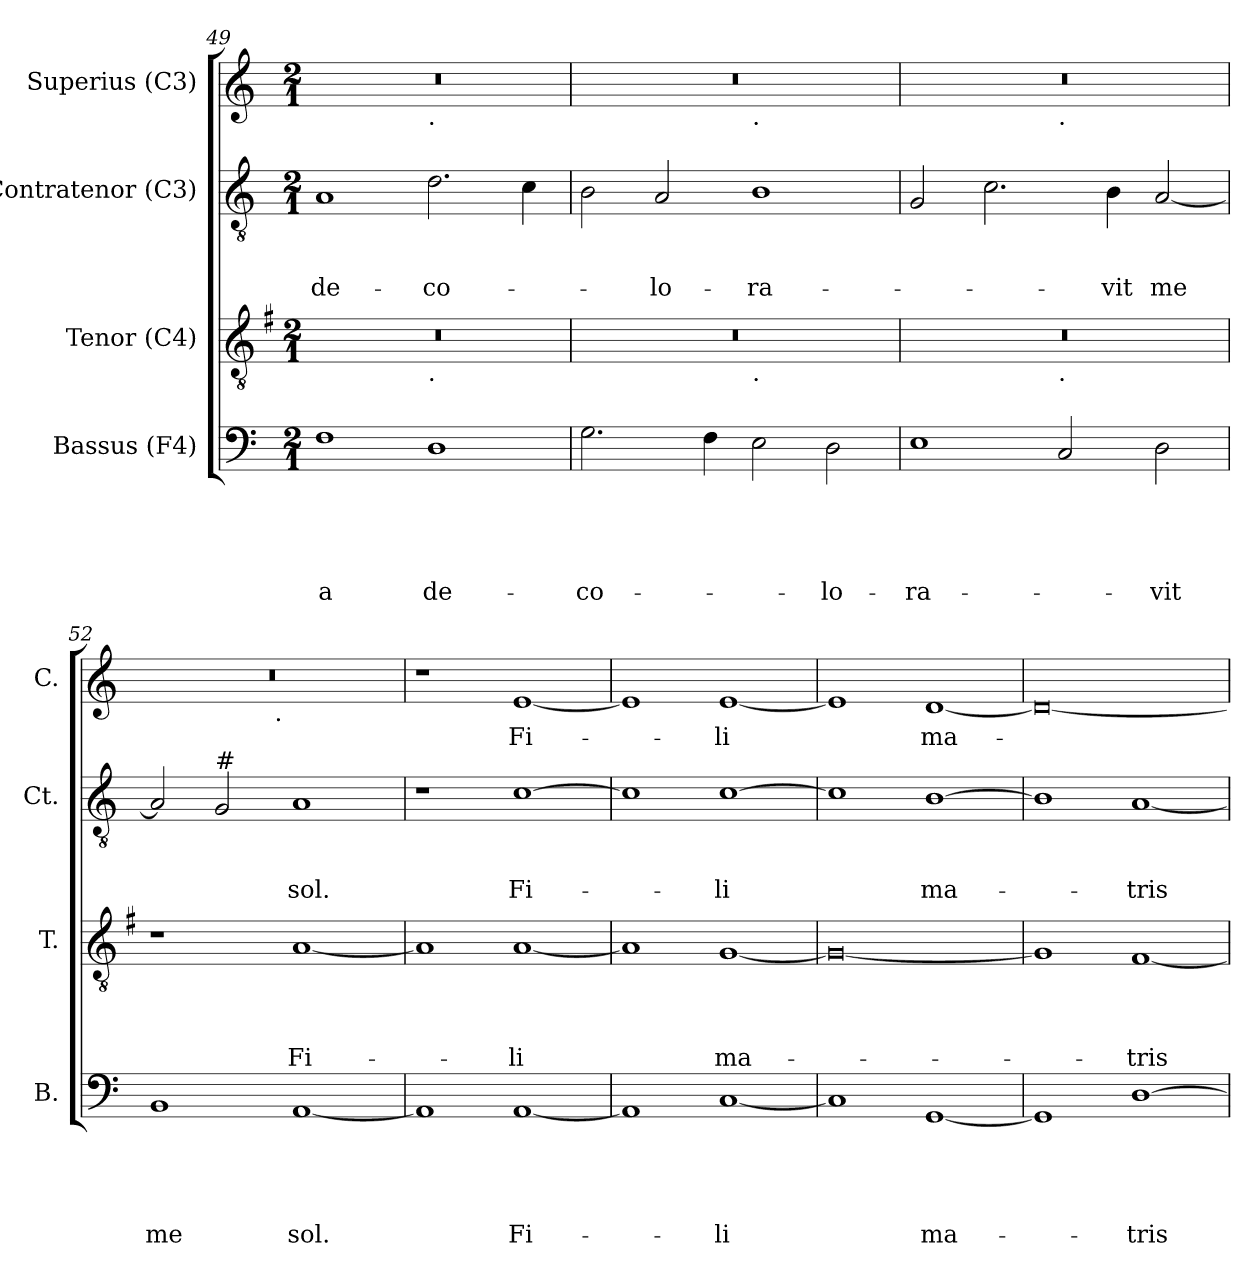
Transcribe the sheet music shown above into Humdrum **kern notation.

**kern	**text	**text	**text	**text	**text	**kern	**text	**text	**text	**text	**kern	**text	**text	**text	**kern	**text
*part4	*part4	*part4	*part4	*part4	*part4	*part3	*part3	*part3	*part3	*part3	*part2	*part2	*part2	*part2	*part1	*part1
*staff4	*staff4	*staff4	*staff4	*staff4	*staff4	*staff3	*staff3	*staff3	*staff3	*staff3	*staff2	*staff2	*staff2	*staff2	*staff1	*staff1
*I"Bassus (F4)	*	*	*	*	*	*I"Tenor (C4)	*	*	*	*	*I"Contratenor (C3)	*	*	*	*I"Superius (C3)	*
*I'B.	*	*	*	*	*	*I'T.	*	*	*	*	*I'Ct.	*	*	*	*I'C.	*
*clefF4	*	*	*	*	*	*clefGv2	*	*	*	*	*clefGv2	*	*	*	*clefG2	*
*k[]	*	*	*	*	*	*k[f#]	*	*	*	*	*k[]	*	*	*	*k[]	*
*C:	*	*	*	*	*	*G:	*	*	*	*	*C:	*	*	*	*C:	*
*M2/1	*	*	*	*	*	*M2/1	*	*	*	*	*M2/1	*	*	*	*M2/1	*
=49	=49	=49	=49	=49	=49	=49	=49	=49	=49	=49	=49	=49	=49	=49	=49	=49
!	!	!	!	!	!LO:LY:b:rj	!	!	!	!	!	!	!	!	!LO:LY:b	!	!
*	*	*	*	*	*	*^	*	*	*	*	*	*	*	*	*^	*
1F	.	.	.	.	-a	0r	1ryy	.	.	.	.	1A	.	.	de-	0r	1ryy	.
!	!	!	!	!	!	!	!	!	!	!	!	!	!	!	!	!	!LO:TX:b:t=.	!
!	!	!	!	!	!	!	!LO:TX:b:t=.	!	!	!	!	!	!	!	!	!	!	!
!	!	!	!	!	!LO:LY:b	!	!	!	!	!	!	!	!	!	!LO:LY:b	!	!	!
1D	.	.	.	.	de-	.	1ryy	.	.	.	.	2.d\	.	.	-co-	.	1ryy	.
.	.	.	.	.	.	.	.	.	.	.	.	4c\	.	.	.	.	.	.
=50	=50	=50	=50	=50	=50	=50	=50	=50	=50	=50	=50	=50	=50	=50	=50	=50	=50	=50
!	!	!	!	!	!LO:LY:b	!	!	!	!	!	!	!	!	!	!	!	!	!
2.G\	.	.	.	.	-co-	0r	1ryy	.	.	.	.	2B\	.	.	.	0r	1ryy	.
!	!	!	!	!	!	!	!	!	!	!	!	!	!	!	!LO:LY:b	!	!	!
.	.	.	.	.	.	.	.	.	.	.	.	2A/	.	.	-lo-	.	.	.
4F\	.	.	.	.	.	.	.	.	.	.	.	.	.	.	.	.	.	.
!	!	!	!	!	!	!	!	!	!	!	!	!	!	!	!	!	!LO:TX:b:t=.	!
!	!	!	!	!	!	!	!LO:TX:b:t=.	!	!	!	!	!	!	!	!	!	!	!
!	!	!	!	!	!	!	!	!	!	!	!	!	!	!	!LO:LY:b	!	!	!
2E\	.	.	.	.	.	.	1ryy	.	.	.	.	1B	.	.	-ra-	.	1ryy	.
!	!	!	!	!	!LO:LY:b	!	!	!	!	!	!	!	!	!	!	!	!	!
2D\	.	.	.	.	-lo-	.	.	.	.	.	.	.	.	.	.	.	.	.
=51	=51	=51	=51	=51	=51	=51	=51	=51	=51	=51	=51	=51	=51	=51	=51	=51	=51	=51
!	!	!	!	!	!LO:LY:b	!	!	!	!	!	!	!	!	!	!	!	!	!
1E	.	.	.	.	-ra-	0r	1ryy	.	.	.	.	2G/	.	.	.	0r	1ryy	.
.	.	.	.	.	.	.	.	.	.	.	.	2.c\	.	.	.	.	.	.
!	!	!	!	!	!	!	!	!	!	!	!	!	!	!	!	!	!LO:TX:b:t=.	!
!	!	!	!	!	!	!	!LO:TX:b:t=.	!	!	!	!	!	!	!	!	!	!	!
2C/	.	.	.	.	.	.	1ryy	.	.	.	.	.	.	.	.	.	1ryy	.
!	!	!	!	!	!	!	!	!	!	!	!	!	!	!	!LO:LY:b	!	!	!
.	.	.	.	.	.	.	.	.	.	.	.	4B\	.	.	-vit	.	.	.
!	!	!	!	!	!LO:LY:b	!	!	!	!	!	!	!	!	!	!LO:LY:b	!	!	!
2D\	.	.	.	.	-vit	.	.	.	.	.	.	[<2A/	.	.	me	.	.	.
=52	=52	=52	=52	=52	=52	=52	=52	=52	=52	=52	=52	=52	=52	=52	=52	=52	=52	=52
!	!	!	!	!	!LO:LY:b	!	!	!	!	!	!	!	!	!	!	!	!	!
*	*	*	*	*	*	*v	*v	*	*	*	*	*	*	*	*	*	*	*
1BB	.	.	.	.	me	1r	.	.	.	.	2A/]	.	.	.	0r	2...ryy	.
!	!	!	!	!	!	!	!	!	!	!	!LO:TX:a:t=#	!	!	!	!	!	!
.	.	.	.	.	.	.	.	.	.	.	2G/	.	.	.	.	.	.
!	!	!	!	!	!	!	!	!	!	!	!	!	!	!	!	!LO:TX:b:t=.	!
.	.	.	.	.	.	.	.	.	.	.	.	.	.	.	.	1ryy	.
!	!	!	!	!	!LO:LY:b	!	!	!	!	!LO:LY:b	!	!	!	!LO:LY:b	!	!	!
[<1AA	.	.	.	.	sol.	[<1A	.	.	.	Fi-	1A	.	.	sol.	.	.	.
.	.	.	.	.	.	.	.	.	.	.	.	.	.	.	.	16ryy	.
*	*	*	*	*	*	*	*	*	*	*	*	*	*	*	*v	*v	*
=53	=53	=53	=53	=53	=53	=53	=53	=53	=53	=53	=53	=53	=53	=53	=53	=53
1AA]	.	.	.	.	.	1A]	.	.	.	.	1r	.	.	.	1r	.
!	!	!	!	!	!LO:LY:b	!	!	!	!	!LO:LY:b:rj	!	!	!	!LO:LY:b	!	!LO:LY:b
[<1AA	.	.	.	.	Fi-	[<1A	.	.	.	-li	[<1c	.	.	Fi-	[<1e	Fi-
!!LO:LB:g=z
=54	=54	=54	=54	=54	=54	=54	=54	=54	=54	=54	=54	=54	=54	=54	=54	=54
*	*	*	*	*	*	*k[]	*	*	*	*	*	*	*	*	*	*
*	*	*	*	*	*	*C:	*	*	*	*	*	*	*	*	*	*
1AA]	.	.	.	.	.	1A]	.	.	.	.	1c]	.	.	.	1e]	.
!	!	!	!	!	!LO:LY:b:rj	!	!	!	!	!LO:LY:b	!	!	!	!LO:LY:b:rj	!	!LO:LY:b:rj
[<1C	.	.	.	.	-li	[<1G	.	.	.	ma-	[>1c	.	.	-li	[<1e	-li
=55	=55	=55	=55	=55	=55	=55	=55	=55	=55	=55	=55	=55	=55	=55	=55	=55
1C]	.	.	.	.	.	0G_	.	.	.	.	1c]	.	.	.	1e]	.
!	!	!	!	!	!LO:LY:b	!	!	!	!	!	!	!	!	!LO:LY:b	!	!LO:LY:b
[<1GG	.	.	.	.	ma-	.	.	.	.	.	[>1B	.	.	ma-	[<1d	ma-
=56	=56	=56	=56	=56	=56	=56	=56	=56	=56	=56	=56	=56	=56	=56	=56	=56
1GG]	.	.	.	.	.	1G]	.	.	.	.	1B]	.	.	.	0d_	.
!	!	!	!	!	!LO:LY:b	!	!	!	!	!LO:LY:b	!	!	!	!LO:LY:b	!	!
[>1D	.	.	.	.	-tris	[<1F	.	.	.	-tris	[<1A	.	.	-tris	.	.
=	=	=	=	=	=	=	=	=	=	=	=	=	=	=	=	=
*-	*-	*-	*-	*-	*-	*-	*-	*-	*-	*-	*-	*-	*-	*-	*-	*-
